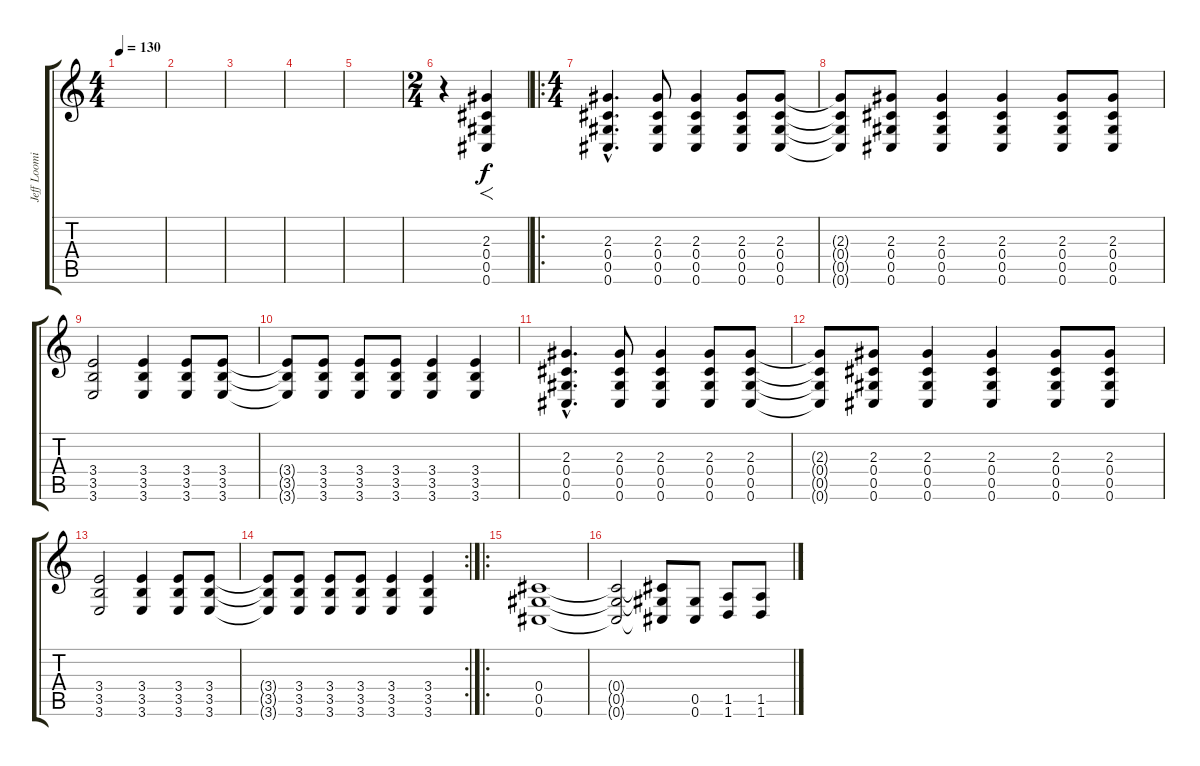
\track ("Jeff Loomis Db" "Jeff Loomi") {instrument distortionguitar}
\staff {score tabs}
\tuning (Db4 Ab3 Gb3 Db3 Ab2 Db2) {hide}
\ts (4 4)
\tempo 130
\clef g2
\ks c
|
|
|
|
|
\ts (2 4)
r.4 (2.3 0.4 0.5 0.6).4{f} |
\ro
\ts (4 4)
(2.3{hac} 0.4{hac} 0.5{hac} 0.6{hac}).4{d instrument distortionguitar} (2.3 0.4 0.5 0.6).8 (2.3 0.4 0.5 0.6).4 (2.3 0.4 0.5 0.6).8 (2.3 0.4 0.5 0.6).8 |
(2.3{t} 0.4{t} 0.5{t} 0.6{t}).8 (2.3 0.4 0.5 0.6).8 (2.3 0.4 0.5 0.6).4 (2.3 0.4 0.5 0.6).4 (2.3 0.4 0.5 0.6).8 (2.3 0.4 0.5 0.6).8 |
(3.4 3.5 3.6).2 (3.4 3.5 3.6).4 (3.4 3.5 3.6).8 (3.4 3.5 3.6).8 |
(3.4{t} 3.5{t} 3.6{t}).8 (3.4 3.5 3.6).8 (3.4 3.5 3.6).8 (3.4 3.5 3.6).8 (3.4 3.5 3.6).4 (3.4 3.5 3.6).4 |
(2.3{hac} 0.4{hac} 0.5{hac} 0.6{hac}).4{d instrument distortionguitar} (2.3 0.4 0.5 0.6).8 (2.3 0.4 0.5 0.6).4 (2.3 0.4 0.5 0.6).8 (2.3 0.4 0.5 0.6).8 |
(2.3{t} 0.4{t} 0.5{t} 0.6{t}).8 (2.3 0.4 0.5 0.6).8 (2.3 0.4 0.5 0.6).4 (2.3 0.4 0.5 0.6).4 (2.3 0.4 0.5 0.6).8 (2.3 0.4 0.5 0.6).8 |
(3.4 3.5 3.6).2 (3.4 3.5 3.6).4 (3.4 3.5 3.6).8 (3.4 3.5 3.6).8 |
\rc 2
(3.4{t} 3.5{t} 3.6{t}).8 (3.4 3.5 3.6).8 (3.4 3.5 3.6).8 (3.4 3.5 3.6).8 (3.4 3.5 3.6).4 (3.4 3.5 3.6).4 |
\ro
(0.4 0.5 0.6).1 |
(0.4{t} 0.5{t} 0.6{t}).2 (0.4{t} 0.5{t} 0.6{t}).8 (0.5 0.6).8 (1.5 1.6).8 (1.5 1.6).8
